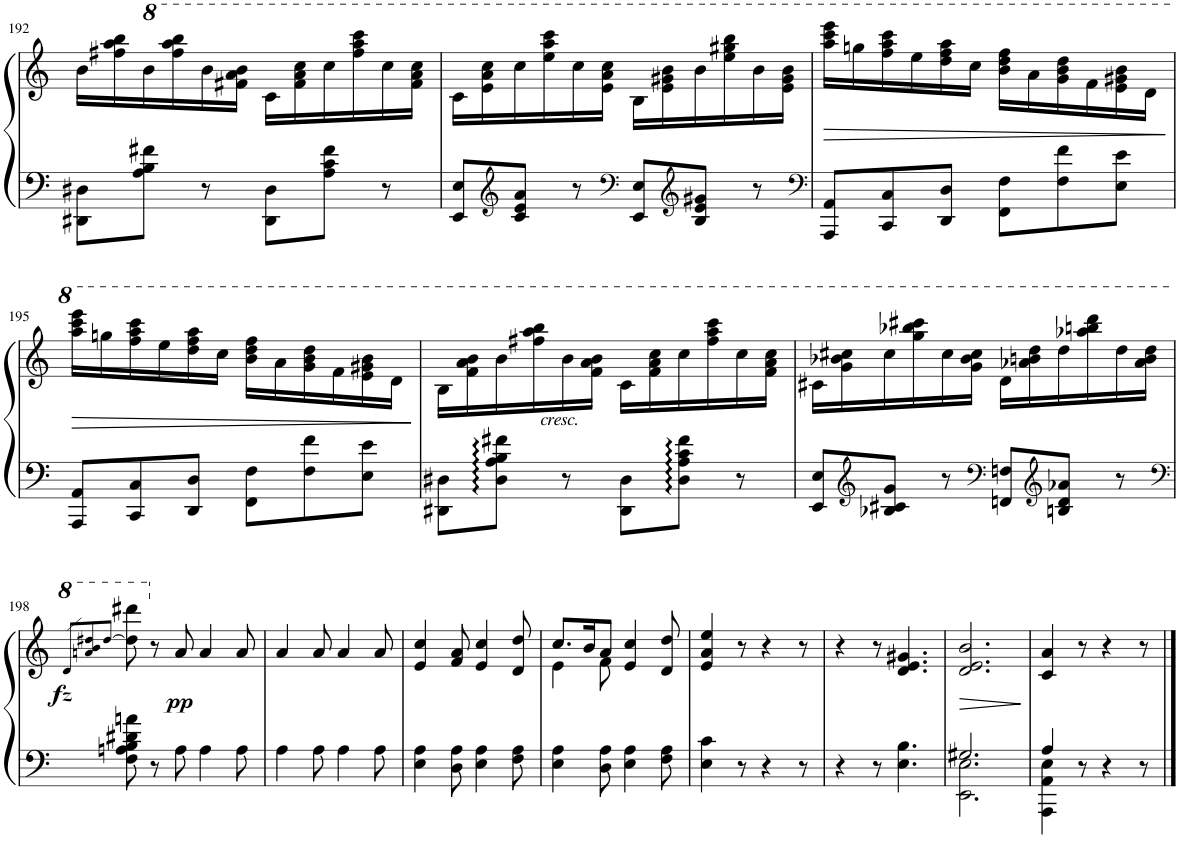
**kern	**kern	**dynam
*part1	*part1	*part1
*staff2	*staff1	*staff1/2
*I"Piano	*	*
*I'Pno.	*	*
!!LO:PB:g=z
*clefF4	*clefG2	*
*k[]	*k[]	*
*M6/8	*M6/8	*
=192	=192	=192
8DD#X\ 8D#X\L	16b\LL	.
.	16ff#X\ 16aa\ 16bb\	.
*	*8va	*
8A\ 8B\ 8f#X\J	16bb\	.
.	16fff#\ 16aaa\ 16bbb\	.
8r	16bb\	.
.	16ff#X\ 16aa\ 16bb\JJ	.
8DD#\ 8D#\L	16cc\LL	.
.	16ff#\ 16aa\ 16ccc\	.
8A\ 8c\ 8f#\J	16ccc\	.
.	16fff#\ 16aaa\ 16cccc\	.
8r	16ccc\	.
.	16ff#\ 16aa\ 16ccc\JJ	.
=193	=193	=193
8EE/ 8E/L	16cc\LL	.
.	16ee\ 16aa\ 16ccc\	.
*clefG2	*	*
8c/ 8e/ 8a/J	16ccc\	.
.	16eee\ 16aaa\ 16cccc\	.
8r	16ccc\	.
.	16ee\ 16aa\ 16ccc\JJ	.
*clefF4	*	*
8EE/ 8E/L	16b\LL	.
.	16ee\ 16gg#X\ 16bb\	.
*clefG2	*	*
8B/ 8e/ 8g#X/J	16bb\	.
.	16eee\ 16ggg#X\ 16bbb\	.
8r	16bb\	.
.	16ee\' 16gg#\' 16bb\'JJ	.
=194	=194	=194
*clefF4	*	*
!	!	!LO:HP:b
8AAA/^ 8AA/^L	16aaa\^ 16cccc\^ 16eeee\^LL	>
.	16gggn\	.
8CC/ 8C/	16fff\ 16aaa\ 16cccc\	.
.	16eee\	.
8DD/ 8D/J	16ddd\ 16fff\ 16aaa\	.
.	16ccc\JJ	.
8FF\ 8F\L	16bb\ 16ddd\ 16fff\LL	.
.	16aa\	.
8F\^ 8f\^	16gg\ 16bb\ 16ddd\	.
.	16ff\	.
8E\ 8e\J	16ee\ 16gg#X\ 16bb\	.
.	16dd'\JJ	.
!!LO:LB:g=z
=195	=195	=195
!	!	!LO:HP:b
8AAA/^ 8AA/^L	16aaa\^ 16cccc\^ 16eeee\^LL	>
.	16gggn\	.
8CC/ 8C/	16fff\ 16aaa\ 16cccc\	.
.	16eee\	.
8DD/ 8D/J	16ddd\ 16fff\ 16aaa\	.
.	16ccc\JJ	.
8FF\ 8F\L	16bb\ 16ddd\ 16fff\LL	.
.	16aa\	.
8F\^ 8f\^	16gg\ 16bb\ 16ddd\	.
.	16ff\	.
8E\ 8e\J	16ee\ 16gg#X\ 16bb\	.
.	16dd\JJ	.
.	.	]
=196	=196	=196
8DD#X\ 8D#X\L	16b\LL	.
.	16ff\ 16aa\ 16bb\	.
8D#\^ 8A\^ 8B\^ 8f#X\^J	16bb\	.
.	16fff#X\ 16aaa\ 16bbb\	.
!LO:TX:a:i:t=cresc.	!	!
8r	16bb\	.
.	16ff\ 16aa\ 16bb\JJ	.
8DD#\ 8D#\L	16cc\LL	.
.	16ff\ 16aa\ 16ccc\	.
8D#\^ 8A\^ 8c\^ 8f#\^J	16ccc\	.
.	16fff#\ 16aaa\ 16cccc\	.
8r	16ccc\	.
.	16ff\ 16aa\ 16ccc\JJ	.
=197	=197	=197
8EE/ 8E/L	16cc#X\LL	.
.	16gg\ 16bb-X\ 16ccc#X\	.
*clefG2	*	*
8B-X/^ 8c#X/^ 8g/^J	16ccc#\	.
.	16ggg\ 16bbb-X\ 16cccc#X\	.
8r	16ccc#\	.
.	16gg\ 16bb-\ 16ccc#\JJ	.
*clefF4	*	*
8FFn/ 8Fn/L	16dd\LL	.
.	16aa-X\ 16bbn\ 16ddd\	.
*clefG2	*	*
8Bn/^ 8d/^ 8a-X/^J	16ddd\	.
.	16aaa-X\ 16bbbn\ 16dddd\	.
8r	16ddd\	.
.	16aa-\ 16bb\ 16ddd\JJ	.
!!LO:LB:g=z
=198	=198	=198
*clefF4	*	*
.	8qdd/L	.
.	8qaan/ 8qbb/ 8qddd#X/	.
.	[8qddd#/J	.
!	!	!LO:DY:b
8F\ 8An\ 8B\ 8d#X\ 8an\	8ddd#\] 8dddd#X\	fz
*	*X8va	*
8r	8r	.
!	!	!LO:DY:b
8A\	8a/	pp
4A\	4a/	.
8A\	8a/	.
=199	=199	=199
4A\	4a/	.
8A\	8a/	.
4A\	4a/	.
8A\	8a/	.
=200	=200	=200
4E\ 4A\	4e/ 4cc/	.
8D\ 8A\	8f/ 8a/	.
4E\ 4A\	4e/ 4cc/	.
8F\ 8A\	8d/ 8dd/	.
=201	=201	=201
*	*^	*
4E\ 4A\	8.cc/L	4e\	.
.	16b/K	.	.
8D\ 8A\	8a/J	8f\	.
4E\ 4A\	4e/ 4cc/	4.ryy	.
8F\ 8A\	8d/ 8dd/	.	.
*	*v	*v	*
=202	=202	=202
4E\ 4c\	4e/ 4a/ 4ee/	.
8r	8r	.
4r	4r	.
8r	8r	.
=203	=203	=203
4r	4r	.
8r	8r	.
4.E\ 4.B\	4.d/ 4.e/ 4.g#X/	.
=204	=204	=204
*^	*	*
2.G#X/	2.EE\ 2.E\	2.d/ 2.e/ 2.b/	.
*v	*v	*	*
.	.	]
=205	=205	=205
*^	*	*
4A/	4AAA\ 4AA\ 4E\	4c/ 4a/	.
8r	2ryy	8r	.
4r	.	4r	.
8r	.	8r	.
*v	*v	*	*
==	==	==
*-	*-	*-
